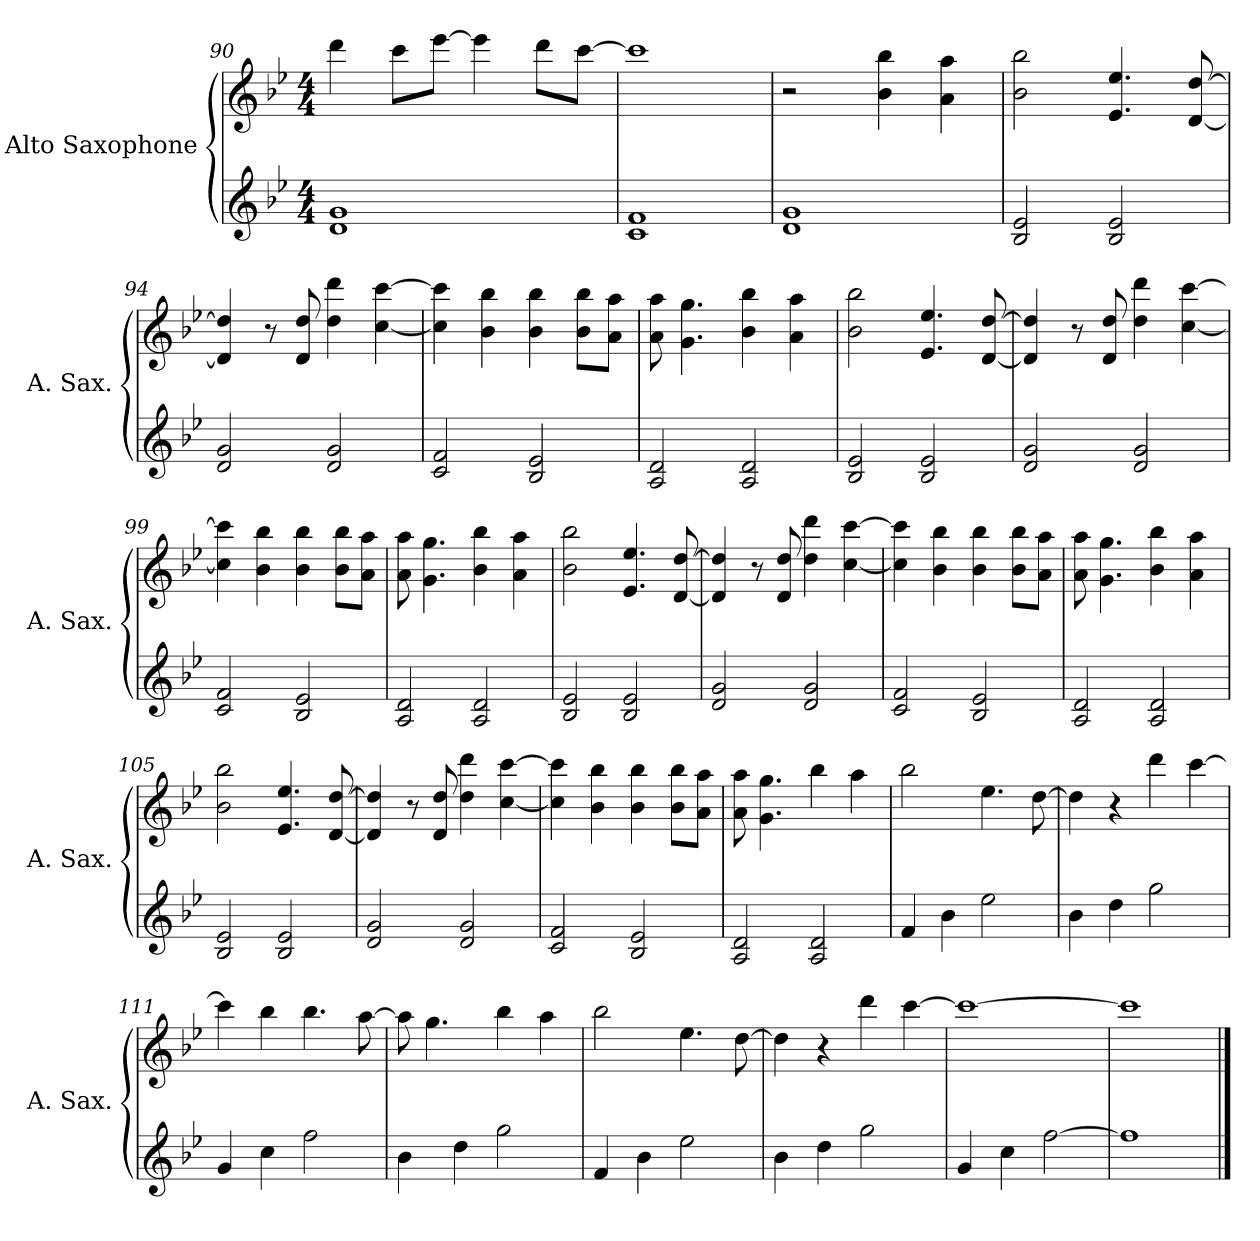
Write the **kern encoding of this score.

**kern	**kern
*part2	*part1
*staff2	*staff1
*I"Alto Saxophone	*I"Alto Saxophone
*I'A. Sax.	*I'A. Sax.
*clefG2	*clefG2
*ITrd5c9	*ITrd5c9
*k[b-e-a-d-g-]	*k[b-e-a-d-g-]
*M4/4	*M4/4
=90	=90
1F 1B-	4ff\
.	8ee-\L
.	[8gg-\J
.	4gg-\]
.	8ff\L
.	[8ee-\J
=91	=91
1E- 1A-	1ee-]
=92	=92
1F 1B-	2r
.	4d-\ 4dd-\
.	4c\ 4cc\
=93	=93
2D-/ 2G-/	2d-\ 2dd-\
2D-/ 2G-/	4.G-/ 4.g-/
.	[8F/ [8f/
=94	=94
2F/ 2B-/	4F/] 4f/]
.	8r
.	8F/ 8f/
2F/ 2B-/	4f\ 4ff\
.	[4e-\ [4ee-\
=95	=95
2E-/ 2A-/	4e-\] 4ee-\]
.	4d-\ 4dd-\
2D-/ 2G-/	4d-\ 4dd-\
.	8d-\ 8dd-\L
.	8c\ 8cc\J
!!LO:LB:g=z
=96	=96
2C/ 2F/	8c\ 8cc\
.	4.B-\ 4.b-\
2C/ 2F/	4d-\ 4dd-\
.	4c\ 4cc\
=97	=97
2D-/ 2G-/	2d-\ 2dd-\
2D-/ 2G-/	4.G-/ 4.g-/
.	[8F/ [8f/
=98	=98
2F/ 2B-/	4F/] 4f/]
.	8r
.	8F/ 8f/
2F/ 2B-/	4f\ 4ff\
.	[4e-\ [4ee-\
=99	=99
2E-/ 2A-/	4e-\] 4ee-\]
.	4d-\ 4dd-\
2D-/ 2G-/	4d-\ 4dd-\
.	8d-\ 8dd-\L
.	8c\ 8cc\J
=100	=100
2C/ 2F/	8c\ 8cc\
.	4.B-\ 4.b-\
2C/ 2F/	4d-\ 4dd-\
.	4c\ 4cc\
=101	=101
2D-/ 2G-/	2d-\ 2dd-\
2D-/ 2G-/	4.G-/ 4.g-/
.	[8F/ [8f/
!!LO:LB:g=z
=102	=102
2F/ 2B-/	4F/] 4f/]
.	8r
.	8F/ 8f/
2F/ 2B-/	4f\ 4ff\
.	[4e-\ [4ee-\
=103	=103
2E-/ 2A-/	4e-\] 4ee-\]
.	4d-\ 4dd-\
2D-/ 2G-/	4d-\ 4dd-\
.	8d-\ 8dd-\L
.	8c\ 8cc\J
=104	=104
2C/ 2F/	8c\ 8cc\
.	4.B-\ 4.b-\
2C/ 2F/	4d-\ 4dd-\
.	4c\ 4cc\
=105	=105
2D-/ 2G-/	2d-\ 2dd-\
2D-/ 2G-/	4.G-/ 4.g-/
.	[8F/ [8f/
=106	=106
2F/ 2B-/	4F/] 4f/]
.	8r
.	8F/ 8f/
2F/ 2B-/	4f\ 4ff\
.	[4e-\ [4ee-\
=107	=107
2E-/ 2A-/	4e-\] 4ee-\]
.	4d-\ 4dd-\
2D-/ 2G-/	4d-\ 4dd-\
.	8d-\ 8dd-\L
.	8c\ 8cc\J
!!LO:PB:g=z
=108	=108
2C/ 2F/	8c\ 8cc\
.	4.B-\ 4.b-\
2C/ 2F/	4dd-\
.	4cc\
=109	=109
4A-/	2dd-\
4d-\	.
2g-\	4.g-\
.	[8f\
=110	=110
4d-\	4f\]
4f\	4r
2b-\	4ff\
.	[4ee-\
=111	=111
4B-/	4ee-\]
4e-\	4dd-\
2a-\	4.dd-\
.	[8cc\
=112	=112
4d-\	8cc\]
.	4.b-\
4f\	.
2b-\	4dd-\
.	4cc\
=113	=113
4A-/	2dd-\
4d-\	.
2g-\	4.g-\
.	[8f\
=114	=114
4d-\	4f\]
4f\	4r
2b-\	4ff\
.	[4ee-\
!!LO:LB:g=z
=115	=115
4B-/	1ee-_
4e-\	.
[2a-\	.
=116	=116
1a-]	1ee-]
==	==
*-	*-
